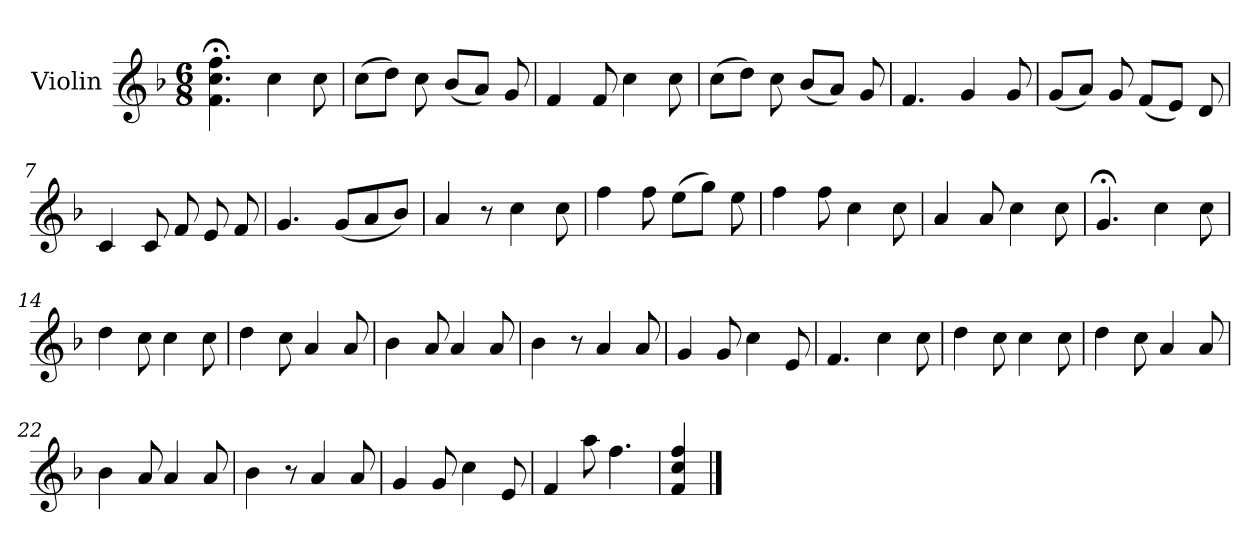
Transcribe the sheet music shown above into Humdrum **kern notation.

**kern
*part1
*staff1
*I"Violin
*I'Vln.
*clefG2
*k[b-]
*M6/8
=1
4.f;<\ 4.cc;<\ 4.ff;<\
4cc\
8cc\
=2
(>8cc\L
8dd\J)
8cc\
(<8b-/L
8a/J)
8g/
=3
4f/
8f/
4cc\
8cc\
=4
(>8cc\L
8dd\J)
8cc\
(<8b-/L
8a/J)
8g/
=5
4.f/
4g/
8g/
=6
(<8g/L
8a/J)
8g/
(<8f/L
8e/J)
8d/
!!LO:LB:g=z
=7
4c/
8c/
8f/
8e/
8f/
=8
4.g/
(<8g/L
8a/
8b-/J)
=9
4a/
8r
4cc\
8cc\
=10
4ff\
8ff\
(>8ee\L
8gg\J)
8ee\
=11
4ff\
8ff\
4cc\
8cc\
=12
4a/
8a/
4cc\
8cc\
=13
4.g;</
4cc\
8cc\
!!LO:LB:g=z
=14
4dd\
8cc\
4cc\
8cc\
=15
4dd\
8cc\
4a/
8a/
=16
4b-\
8a/
4a/
8a/
=17
4b-\
8r
4a/
8a/
=18
4g/
8g/
4cc\
8e/
=19
4.f/
4cc\
8cc\
=20
4dd\
8cc\
4cc\
8cc\
!!LO:LB:g=z
=21
4dd\
8cc\
4a/
8a/
=22
4b-\
8a/
4a/
8a/
=23
4b-\
8r
4a/
8a/
=24
4g/
8g/
4cc\
8e/
=25
4f/
8aa\
4.ff\
=26
4f/ 4cc/ 4ff/
==
*-
